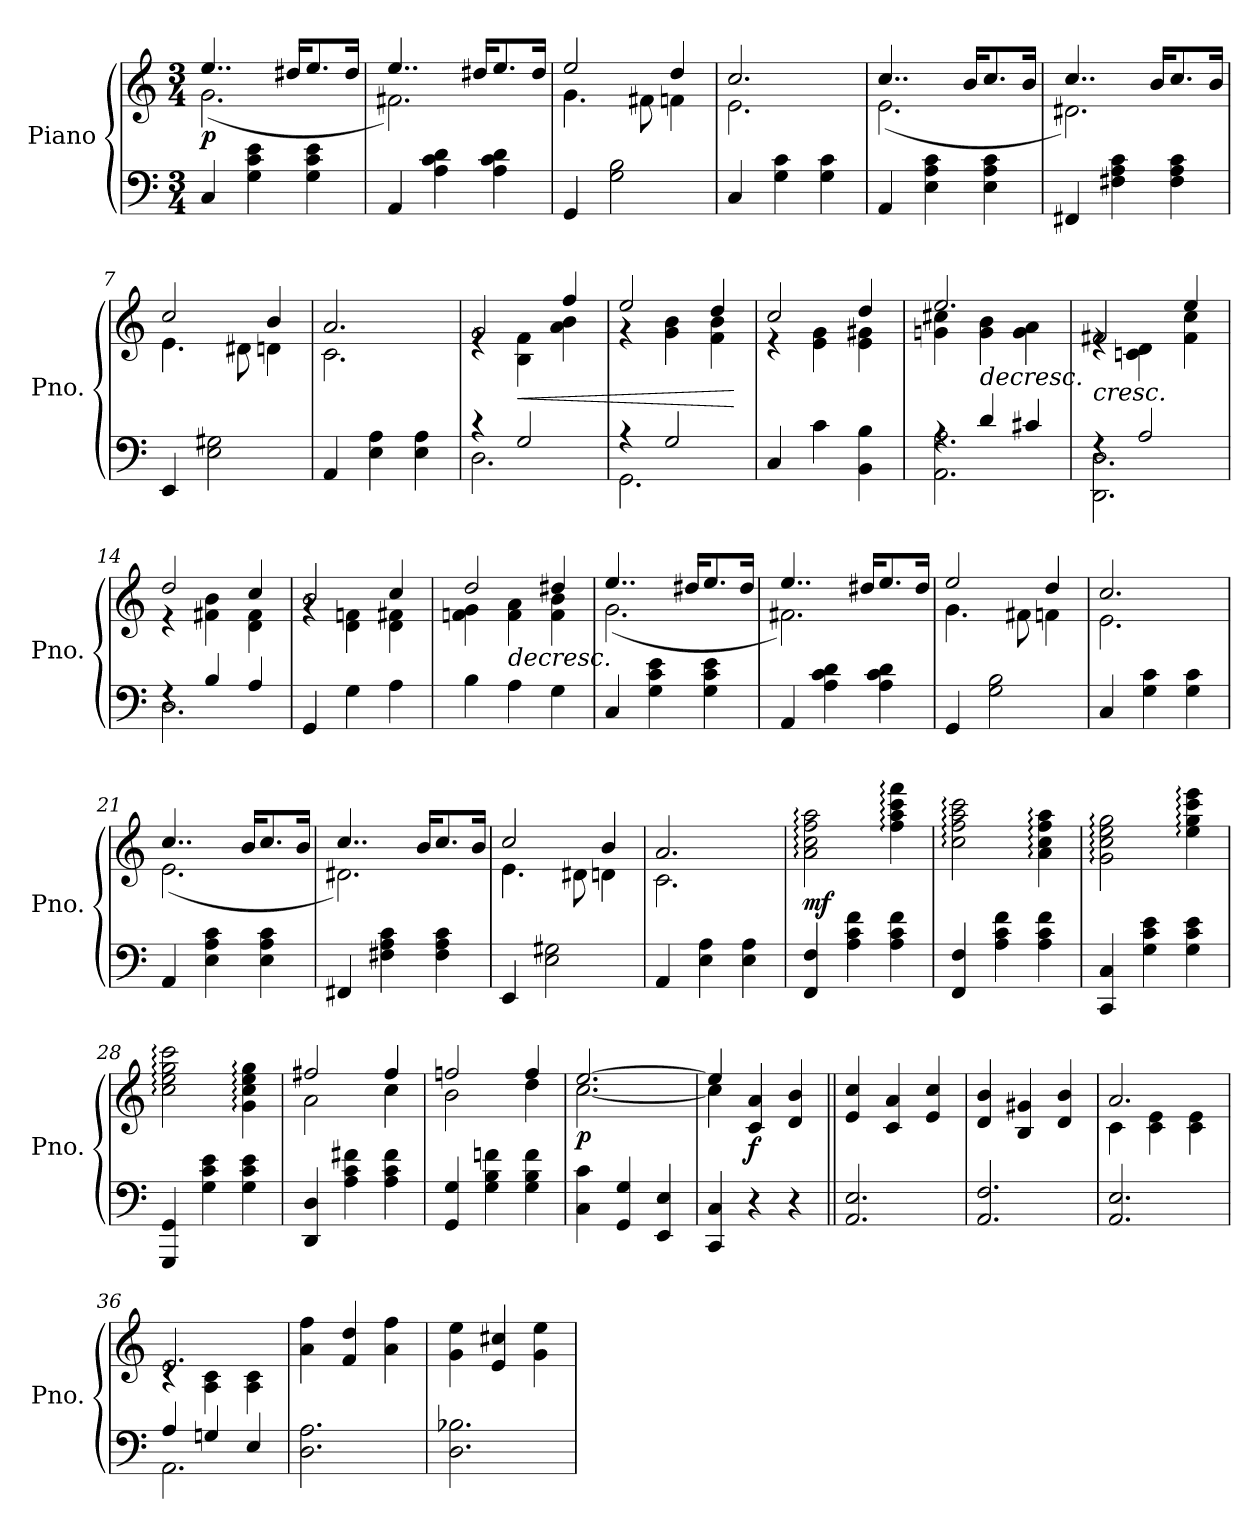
**kern	**kern	**dynam
*part1	*part1	*part1
*staff2	*staff1	*staff1/2
*I"Piano	*	*
*I'Pno.	*	*
*clefF4	*clefG2	*
*k[]	*k[]	*
*M3/4	*M3/4	*
=1	=1	=1
*	*^	*
!	!	!	!LO:DY:b
4C/	4..ee/	(<2.g\	p
4G\ 4c\ 4e\	.	.	.
.	16dd#X/KL	.	.
4G\ 4c\ 4e\	8.ee/	.	.
.	16dd#/Jk	.	.
=2	=2	=2	=2
4AA/	4..ee/	2.f#X\)	.
4A\ 4c\ 4d\	.	.	.
.	16dd#X/KL	.	.
4A\ 4c\ 4d\	8.ee/	.	.
.	16dd#/Jk	.	.
=3	=3	=3	=3
4GG/	2ee/	4.g\	.
2G\ 2B\	.	.	.
.	.	8f#X\	.
.	4dd/	4fn\	.
=4	=4	=4	=4
4C/	2.cc/	2.e\	.
4G\ 4c\	.	.	.
4G\ 4c\	.	.	.
=5	=5	=5	=5
4AA/	4..cc/	(<2.e\	.
4E\ 4A\ 4c\	.	.	.
.	16b/KL	.	.
4E\ 4A\ 4c\	8.cc/	.	.
.	16b/Jk	.	.
!!LO:LB:g=z	!!
=6	=6	=6	=6
4FF#X/	4..cc/	2.d#X\)	.
4F#X\ 4A\ 4c\	.	.	.
.	16b/KL	.	.
4F#\ 4A\ 4c\	8.cc/	.	.
.	16b/Jk	.	.
=7	=7	=7	=7
4EE/	2cc/	4.e\	.
2E\ 2G#X\	.	.	.
.	.	8d#X\	.
.	4b/	4dn\	.
=8	=8	=8	=8
4AA/	2.a/	2.c\	.
4E\ 4A\	.	.	.
4E\ 4A\	.	.	.
=9	=9	=9	=9
*^	*	*	*
4r	2.D\	2g/	4re	.
!	!	!	!	!LO:HP:b
2G/	.	.	4B\ 4f\	<
.	.	4ff/	4a\ 4b\	.
=10	=10	=10	=10	=10
4r	2.GG\	2ee/	4r	.
2G/	.	.	4g\ 4b\	.
.	.	4dd/	4f\ 4b\	.
*v	*v	*	*	*
*	*v	*v	*
.	.	[
=11	=11	=11
*	*^	*
4C/	2cc/	4r	.
4c\	.	4e\ 4g\	.
4BB\ 4B\	4dd/	4e\ 4g#X\	.
=12	=12	=12	=12
*^	*	*	*
4rA	2.AA\ 2.A\	2.ee/	4gn\ 4cc#X\	.
!	!	!	!	!LO:HP:b
4d/	.	.	4g\ 4b\	>
4c#X/	.	.	4g\ 4a\	.
!!LO:LB:g=z	!!
=13	=13	=13	=13	=13
!	!	!	!	!LO:HP:b
4rF	2.DD\ 2.D\	2f#X/	4re	<
2A/	.	.	4cn\ 4d\	.
.	.	4ee/	4f#\ 4cc\	.
=14	=14	=14	=14	=14
4rF	2.D\	2dd/	4r	.
4B/	.	.	4f#X\ 4b\	.
4A/	.	4cc/	4d\ 4f#\	.
*v	*v	*	*	*
*	*v	*v	*
.	.	]
=15	=15	=15
*	*^	*
4GG/	2b/	4rg	.
4G\	.	4d\ 4fn\	.
4A\	4cc/	4d\ 4f#X\	.
=16	=16	=16	=16
4B\	2dd/	4fn\ 4g\	.
!	!	!	!LO:HP:b
4A\	.	4f\ 4a\	>
4G\	4dd#X/	4f\ 4b\	.
*	*v	*v	*
.	.	[
=17	=17	=17
*	*^	*
4C/	4..ee/	(<2.g\	.
4G\ 4c\ 4e\	.	.	.
.	16dd#X/KL	.	.
4G\ 4c\ 4e\	8.ee/	.	.
.	16dd#/Jk	.	.
=18	=18	=18	=18
4AA/	4..ee/	2.f#X\)	.
4A\ 4c\ 4d\	.	.	.
.	16dd#X/KL	.	.
4A\ 4c\ 4d\	8.ee/	.	.
.	16dd#/Jk	.	.
!!LO:LB:g=z	!!
=19	=19	=19	=19
4GG/	2ee/	4.g\	.
2G\ 2B\	.	.	.
.	.	8f#X\	.
.	4dd/	4fn\	.
=20	=20	=20	=20
4C/	2.cc/	2.e\	.
4G\ 4c\	.	.	.
4G\ 4c\	.	.	.
=21	=21	=21	=21
4AA/	4..cc/	(<2.e\	.
4E\ 4A\ 4c\	.	.	.
.	16b/KL	.	.
4E\ 4A\ 4c\	8.cc/	.	.
.	16b/Jk	.	.
=22	=22	=22	=22
4FF#X/	4..cc/	2.d#X\)	.
4F#X\ 4A\ 4c\	.	.	.
.	16b/KL	.	.
4F#\ 4A\ 4c\	8.cc/	.	.
.	16b/Jk	.	.
=23	=23	=23	=23
4EE/	2cc/	4.e\	.
2E\ 2G#X\	.	.	.
.	.	8d#X\	.
.	4b/	4dn\	.
=24	=24	=24	=24
4AA/	2.a/	2.c\	.
4E\ 4A\	.	.	.
4E\ 4A\	.	.	.
*	*v	*v	*
=25	=25	=25
!	!	!LO:DY:b
4FF/ 4F/	2a\: 2cc\: 2ff\: 2aa\:	mf
4A\ 4c\ 4f\	.	.
4A\ 4c\ 4f\	4ff\: 4aa\: 4ccc\: 4fff\:	.
!!LO:LB:g=z
=26	=26	=26
4FF/ 4F/	2cc\: 2ff\: 2aa\: 2ccc\:	.
4A\ 4c\ 4f\	.	.
4A\ 4c\ 4f\	4a\: 4cc\: 4ff\: 4aa\:	.
=27	=27	=27
4CC/ 4C/	2g\: 2cc\: 2ee\: 2gg\:	.
4G\ 4c\ 4e\	.	.
4G\ 4c\ 4e\	4ee\: 4gg\: 4ccc\: 4eee\:	.
=28	=28	=28
4GGG/ 4GG/	2cc\: 2ee\: 2gg\: 2ccc\:	.
4G\ 4c\ 4e\	.	.
4G\ 4c\ 4e\	4g\: 4cc\: 4ee\: 4gg\:	.
=29	=29	=29
*	*^	*
4DD/ 4D/	2ff#X/	2a\	.
4A\ 4c\ 4f#X\	.	.	.
4A\ 4c\ 4f#\	4ff#/	4cc\	.
=30	=30	=30	=30
4GG/ 4G/	2ffn/	2b\	.
4G\ 4B\ 4fn\	.	.	.
4G\ 4B\ 4f\	4ff/	4dd\	.
*	*v	*v	*
.	.	]
=31	=31	=31
*	*^	*
!	!	!	!LO:DY:b
4C\ 4c\	[2.ee/	[2.cc\	p
4GG/ 4G/	.	.	.
4EE/ 4E/	.	.	.
=32	=32	=32	=32
4CC/ 4C/	4ee/]	4cc\]	.
!	!	!	!LO:DY:b
4r	4c/ 4a/	2ryy	f
4r	4d/ 4b/	.	.
*	*v	*v	*
!!LO:PB:g=z
=33||	=33||	=33||
2.AA/ 2.E/	4e/ 4cc/	.
.	4c/ 4a/	.
.	4e/ 4cc/	.
=34	=34	=34
2.AA/ 2.F/	4d/ 4b/	.
.	4B/ 4g#X/	.
.	4d/ 4b/	.
=35	=35	=35
*	*^	*
2.AA/ 2.E/	2.a/	4c\	.
.	.	4c\ 4e\	.
.	.	4c\ 4e\	.
=36	=36	=36	=36
*^	*	*	*
4A/	2.AA\	2.e/	4rc	.
4Gn/	.	.	4A\ 4c\	.
4E/	.	.	4A\ 4c\	.
*v	*v	*	*	*
*	*v	*v	*
=37	=37	=37
2.D\ 2.A\	4a\ 4ff\	.
.	4f/ 4dd/	.
.	4a\ 4ff\	.
=38	=38	=38
2.D\ 2.B-X\	4g\ 4ee\	.
.	4e/ 4cc#X/	.
.	4g\ 4ee\	.
=	=	=
*-	*-	*-
